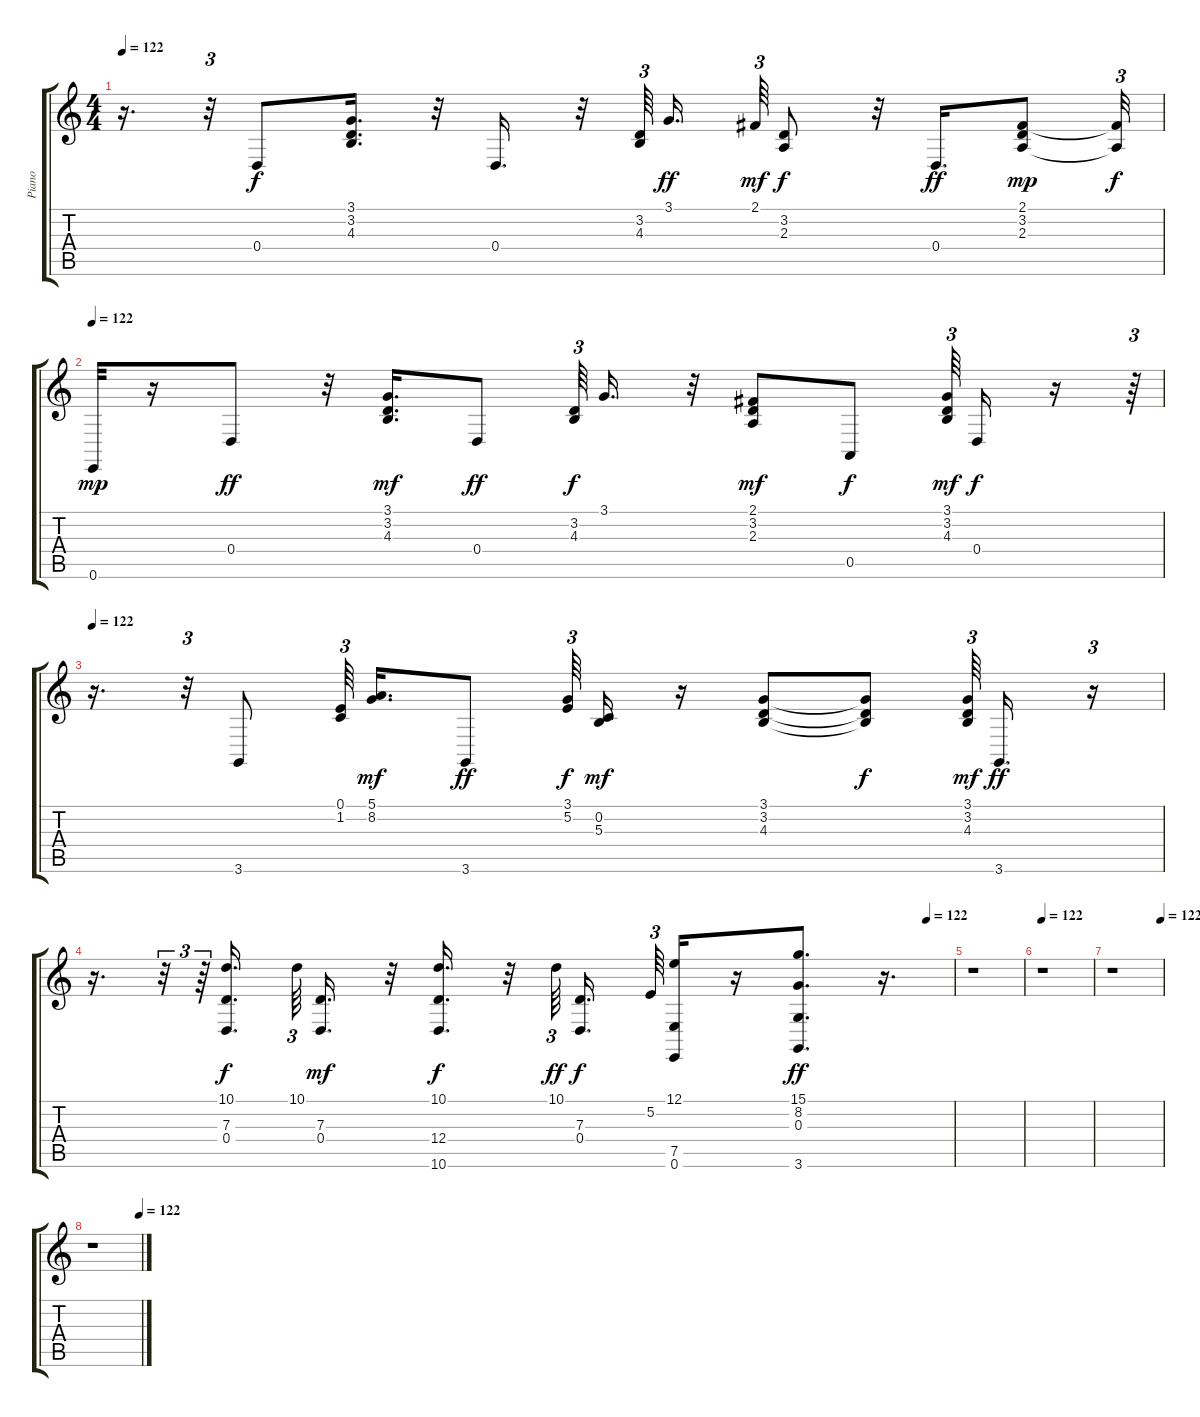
\track ("Piano" "Piano") {instrument acousticgrandpiano}
\staff {score tabs}
\tuning (E4 B3 G3 D3 A2 E2) {hide}
\ts (4 4)
\tempo 122
\clef g2
\ks c
r.16{d dy ff} r.32{tu (3 2)} 0.4.8{dy f} (3.1 3.2 4.3).16{d} r.32 0.4.16{d} r.32 (3.2 4.3).64{tu (3 2)} 3.1.16{d dy ff} 2.1.64{tu (3 2) dy mf} (3.2 2.3).8{dy f} r.32 0.4.16{d dy ff} (2.1 3.2 2.3).8{dy mp} (2.1{t} 2.3{t}).32{tu (3 2) dy f} |
\tempo 122
0.6.32{dy mp} r.16 0.4.8{dy ff} r.32 (3.1 3.2 4.3).16{d dy mf} 0.4.8{dy ff} (3.2 4.3).64{tu (3 2) dy f} 3.1.16{d} r.32 (2.1 3.2 2.3).8{dy mf} 0.5.8{dy f} (3.1 3.2 4.3).64{tu (3 2) dy mf} 0.4.16{dy f} r.16 r.64{tu (3 2)} |
\tempo 122
r.16{d} r.32{tu (3 2)} 3.6.8 (0.1 1.2).64{tu (3 2)} (5.1 8.2).16{d dy mf} 3.6.8{dy ff} (3.1 5.2).64{tu (3 2) dy f} (0.2 5.3).16{dy mf} r.16 (3.1 3.2 4.3).8 (3.1{t} 3.2{t} 4.3{t}).8{dy f} (3.1 3.2 4.3).64{tu (3 2) dy mf} 3.6.16{d dy ff} r.16{tu (3 2)} |
\tempo (122 0.96875)
r.16{d} r.32{tu (3 2)} r.64{tu (3 2)} (10.1 7.3 0.4).16{d dy f} 10.1.64{tu (3 2)} (7.3 0.4).16{d dy mf} r.32 (10.1 12.4 10.6).16{d dy f} r.32 10.1.64{tu (3 2) dy ff} (7.3 0.4).16{d dy f} 5.2.64{tu (3 2)} (12.1 7.5 0.6).16 r.16 (15.1 8.2 0.3 3.6).8{d dy ff} r.16{d} |
r.1 |
\tempo 122
r.1 |
\tempo (122 0.96875)
r.1 |
\tempo (122 0.96875)
r.1
